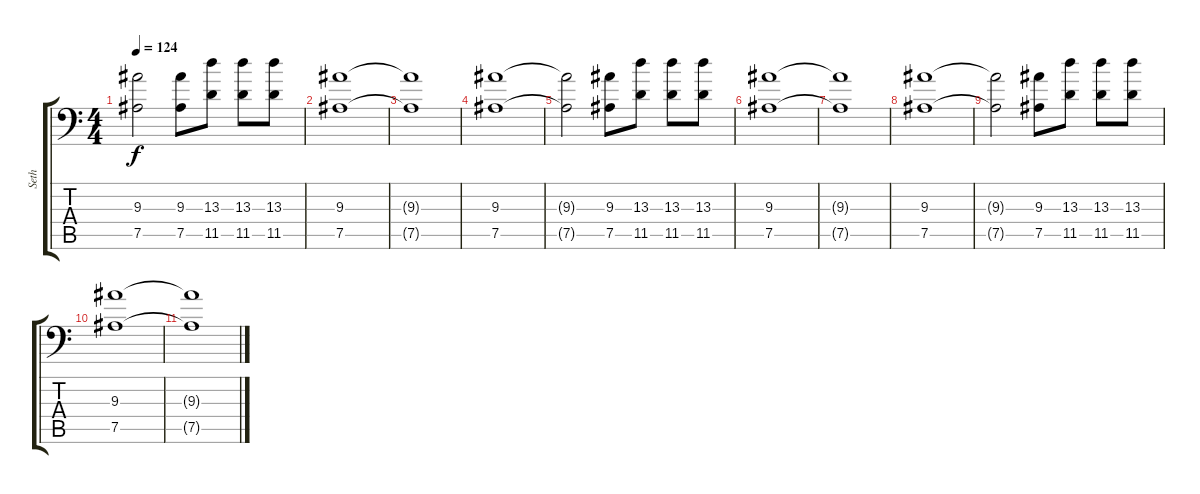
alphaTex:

\track ("Seth" "Seth") {instrument distortionguitar}
\staff {score tabs}
\tuning (Bb3 F3 Db3 Ab2 Eb2 Bb1) {hide}
\ts (4 4)
\tempo 124
\clef f4
\ks c
(9.3{t} 7.5{t}).2{dy f} (9.3 7.5).8 (13.3 11.5).8 (13.3 11.5).8 (13.3 11.5).8 |
(9.3 7.5).1 |
(9.3{t} 7.5{t}).1 |
(9.3 7.5).1{volume 4} |
(9.3{t} 7.5{t}).2 (9.3 7.5).8 (13.3 11.5).8 (13.3 11.5).8 (13.3 11.5).8 |
(9.3 7.5).1 |
(9.3{t} 7.5{t}).1 |
(9.3 7.5).1 |
(9.3{t} 7.5{t}).2 (9.3 7.5).8 (13.3 11.5).8 (13.3 11.5).8 (13.3 11.5).8 |
(9.3 7.5).1 |
(9.3{t} 7.5{t}).1
